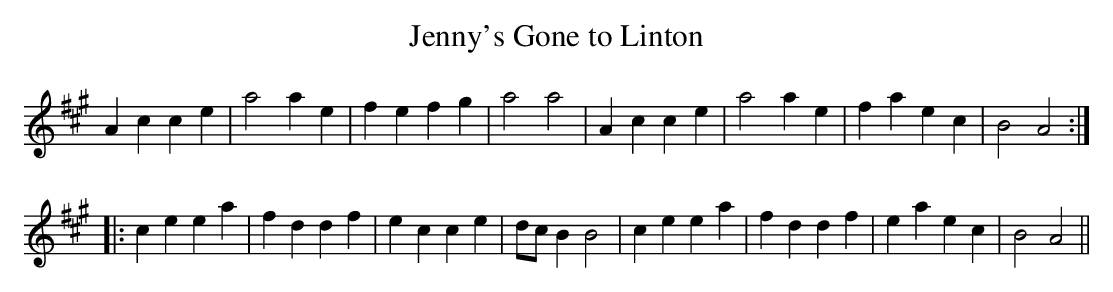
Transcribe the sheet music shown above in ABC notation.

X:1
T:Jenny's Gone to Linton
K:A
A2 c2 c2 e2 | a4 a2 e2 | f2e2f2g2 | a4 a4 | \
A2c2c2e2 | a4 a2e2 | f2a2e2c2 | B4 A4 :|
|: c2 e2e2a2 | f2d2d2f2 | e2c2c2e2 | dc B2 B4 | \
c2e2e2a2 | f2d2d2f2 | e2a2e2c2 | B4 A4  ||
